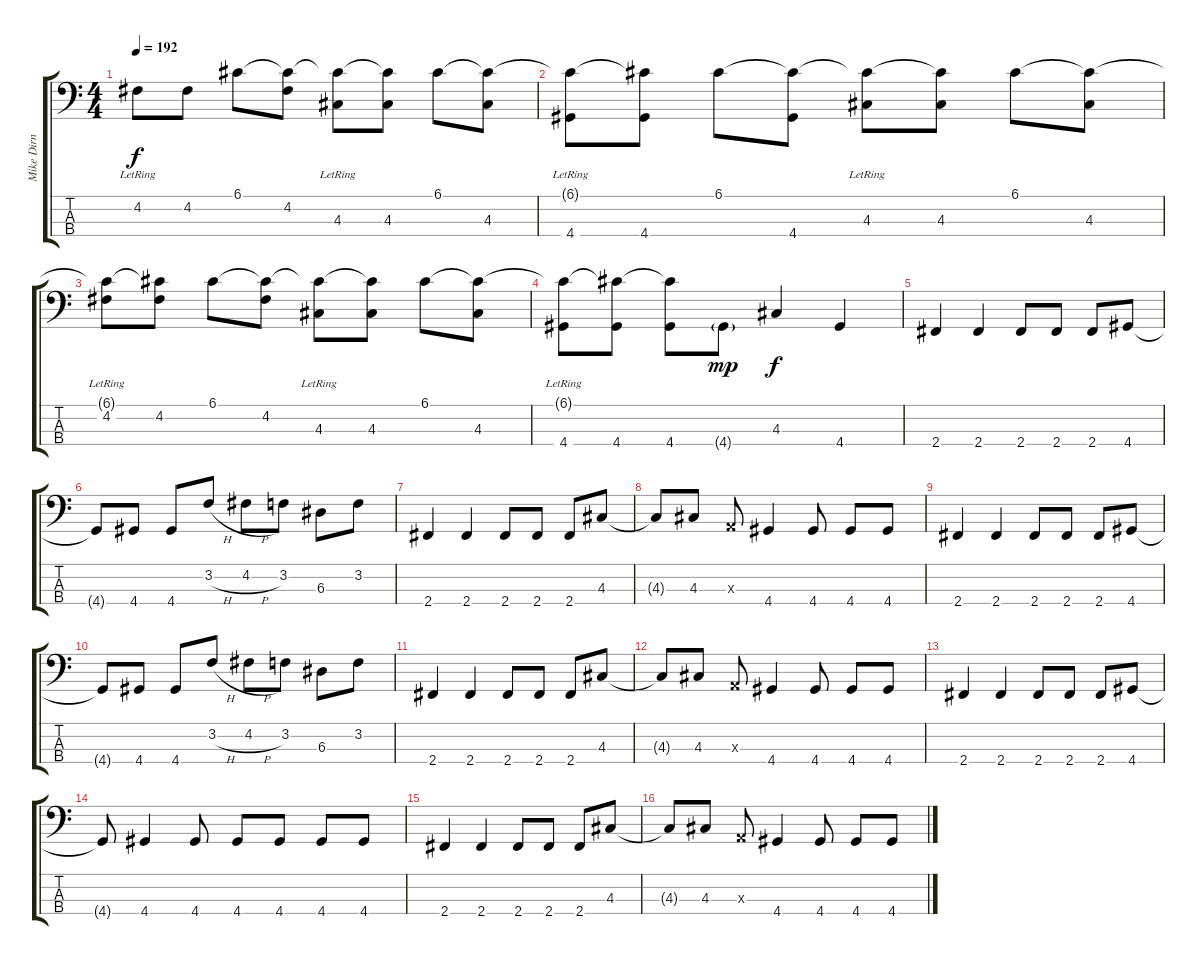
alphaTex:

\track (" Mike Dirnt" " Mike Dirn") {solo instrument electricbassfinger}
\staff {score tabs}
\tuning (G2 D2 A1 E1) {hide}
\ts (4 4)
\tempo 192
\clef f4
\ks c
4.2{lr}.8{dy f instrument electricbassfinger} 4.2.8 6.1.8 (6.1{t} 4.2).8 (6.1{t} 4.3{lr}).8 (6.1{t} 4.3).8 6.1.8 (6.1{t} 4.3).8 |
(6.1{t} 4.4{lr}).8 (6.1{t} 4.4).8 6.1.8 (6.1{t} 4.4).8 (6.1{t} 4.3{lr}).8 (6.1{t} 4.3).8 6.1.8 (6.1{t} 4.3).8 |
(6.1{t} 4.2{lr}).8 (6.1{t} 4.2).8 6.1.8 (6.1{t} 4.2).8 (6.1{t} 4.3{lr}).8 (6.1{t} 4.3).8 6.1.8 (6.1{t} 4.3).8 |
(6.1{t} 4.4{lr}).8 (6.1{t} 4.4).8 (6.1{t} 4.4).8 4.4{g}.8{dy mp} 4.3.4{dy f} 4.4.4 |
2.4.4 2.4.4 2.4.8 2.4.8 2.4.8 4.4.8 |
4.4{t}.8 4.4.8 4.4.8 3.2{h}.8 4.2{h}.8 3.2.8 6.3.8 3.2.8 |
2.4.4 2.4.4 2.4.8 2.4.8 2.4.8 4.3.8 |
4.3{t}.8 4.3.8 0.3{x}.8 4.4.4 4.4.8 4.4.8 4.4.8 |
2.4.4 2.4.4 2.4.8 2.4.8 2.4.8 4.4.8 |
4.4{t}.8 4.4.8 4.4.8 3.2{h}.8 4.2{h}.8 3.2.8 6.3.8 3.2.8 |
2.4.4 2.4.4 2.4.8 2.4.8 2.4.8 4.3.8 |
4.3{t}.8 4.3.8 0.3{x}.8 4.4.4 4.4.8 4.4.8 4.4.8 |
2.4.4 2.4.4 2.4.8 2.4.8 2.4.8 4.4.8 |
4.4{t}.8 4.4.4 4.4.8 4.4.8 4.4.8 4.4.8 4.4.8 |
2.4.4 2.4.4 2.4.8 2.4.8 2.4.8 4.3.8 |
4.3{t}.8 4.3.8 0.3{x}.8 4.4.4 4.4.8 4.4.8 4.4.8
